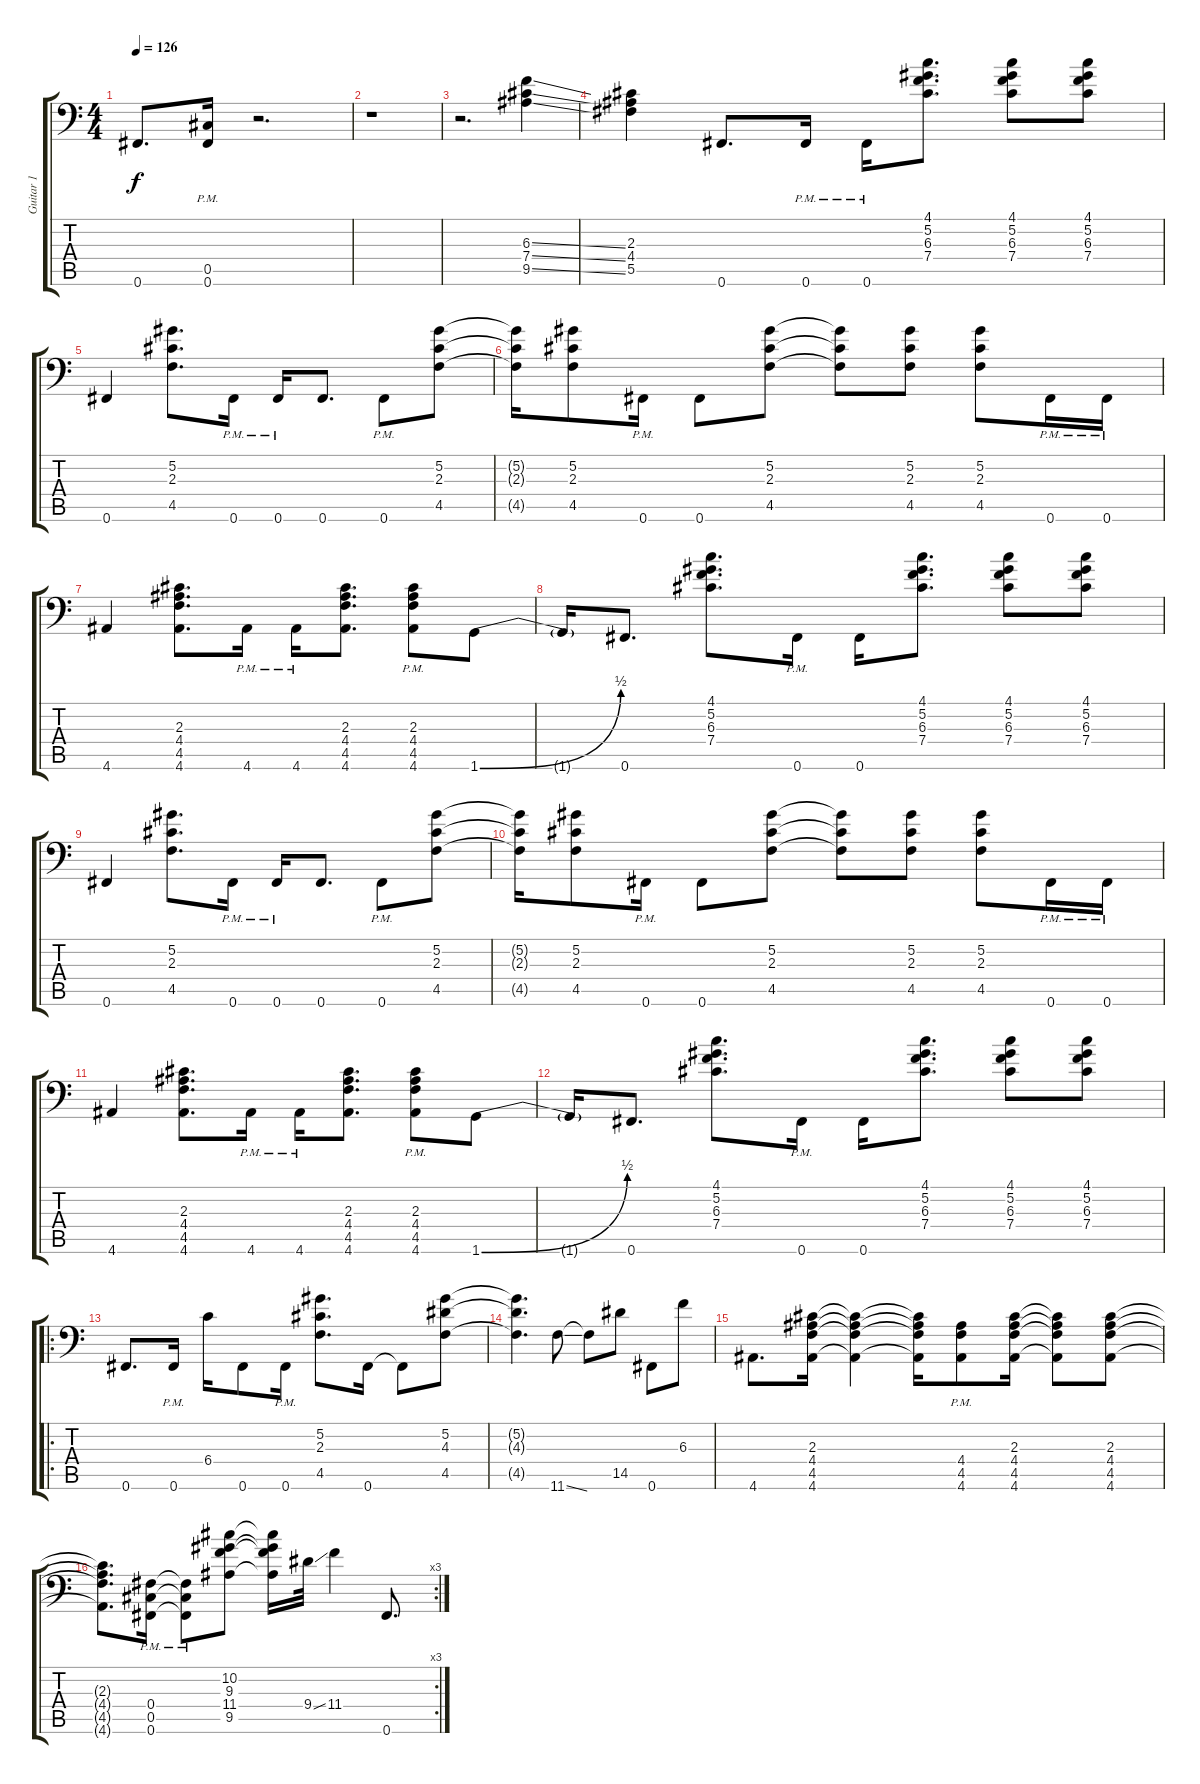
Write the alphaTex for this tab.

\track ("Guitar 1" "Guitar 1") {instrument distortionguitar}
\staff {score tabs}
\tuning (Ab3 Eb3 B2 Gb2 Db2 Gb1) {hide}
\ts (4 4)
\tempo 126
\clef f4
\ks c
0.6.8{d dy f} (0.5{pm} 0.6{pm}).16 r.2{d} |
r.1 |
r.2{d} (6.3{ss} 7.4{ss} 9.5{ss}).4 |
(2.3 4.4 5.5).4 0.6.8{d} 0.6{pm}.16 0.6{pm}.16 (4.1 5.2 6.3 7.4).8{d} (4.1 5.2 6.3 7.4).8 (4.1 5.2 6.3 7.4).8 |
0.6.4 (5.2 2.3 4.5).8{d} 0.6{pm}.16 0.6{pm}.16 0.6.8{d} 0.6{pm}.8 (5.2 2.3 4.5).8 |
(5.2{t} 2.3{t} 4.5{t}).16 (5.2 2.3 4.5).8 0.6{pm}.16 0.6.8 (5.2 2.3 4.5).8 (5.2{t} 2.3{t} 4.5{t}).8 (5.2 2.3 4.5).8 (5.2 2.3 4.5).8 0.6{pm}.16 0.6{pm}.16 |
4.6.4 (2.3 4.4 4.5 4.6).8{d} 4.6{pm}.16 4.6{pm}.16 (2.3 4.4 4.5 4.6).8{d} (2.3 4.4 4.5 4.6{pm}).8 1.6{be (bend 0 0 60 2)}.8 |
1.6{t}.16 0.6.8{d} (4.1 5.2 6.3 7.4).8{d} 0.6{pm}.16 0.6.16 (4.1 5.2 6.3 7.4).8{d} (4.1 5.2 6.3 7.4).8 (4.1 5.2 6.3 7.4).8 |
0.6.4 (5.2 2.3 4.5).8{d} 0.6{pm}.16 0.6{pm}.16 0.6.8{d} 0.6{pm}.8 (5.2 2.3 4.5).8 |
(5.2{t} 2.3{t} 4.5{t}).16 (5.2 2.3 4.5).8 0.6{pm}.16 0.6.8 (5.2 2.3 4.5).8 (5.2{t} 2.3{t} 4.5{t}).8 (5.2 2.3 4.5).8 (5.2 2.3 4.5).8 0.6{pm}.16 0.6{pm}.16 |
4.6.4 (2.3 4.4 4.5 4.6).8{d} 4.6{pm}.16 4.6{pm}.16 (2.3 4.4 4.5 4.6).8{d} (2.3 4.4 4.5 4.6{pm}).8 1.6{be (bend 0 0 60 2)}.8 |
1.6{t}.16 0.6.8{d} (4.1 5.2 6.3 7.4).8{d} 0.6{pm}.16 0.6.16 (4.1 5.2 6.3 7.4).8{d} (4.1 5.2 6.3 7.4).8 (4.1 5.2 6.3 7.4).8 |
\ro
0.6.8{d} 0.6{pm}.16 6.4.16 0.6.8 0.6{pm}.16 (5.2 2.3 4.5).8{d} 0.6.16 0.6{t}.8 (5.2 4.3 4.5).8 |
(5.2{t} 4.3{t} 4.5{t}).4{d} 11.6{ss}.8 11.6{t}.8 14.5.8 0.6.8 6.3.8 |
4.6.8{d} (2.3 4.4 4.5 4.6).16 (2.3{t} 4.4{t} 4.5{t} 4.6{t}).4 (2.3{t} 4.4{t} 4.5{t} 4.6{t}).16 (4.4{pm} 4.5{pm} 4.6{pm}).8 (2.3 4.4 4.5 4.6).16 (2.3{t} 4.4{t} 4.5{t} 4.6{t}).8 (2.3 4.4 4.5 4.6).8 |
\rc 3
(2.3{t} 4.4{t} 4.5{t} 4.6{t}).8{d} (0.4{pm} 0.5{pm} 0.6{pm}).16 (0.4{pm t} 0.5{pm t} 0.6{pm t}).8 (10.2 9.3 11.4 9.5).8 (10.2{t} 9.3{t} 11.4{t} 9.5{t}).16 9.4{ss}.32 11.4.4 0.6.8{d}
